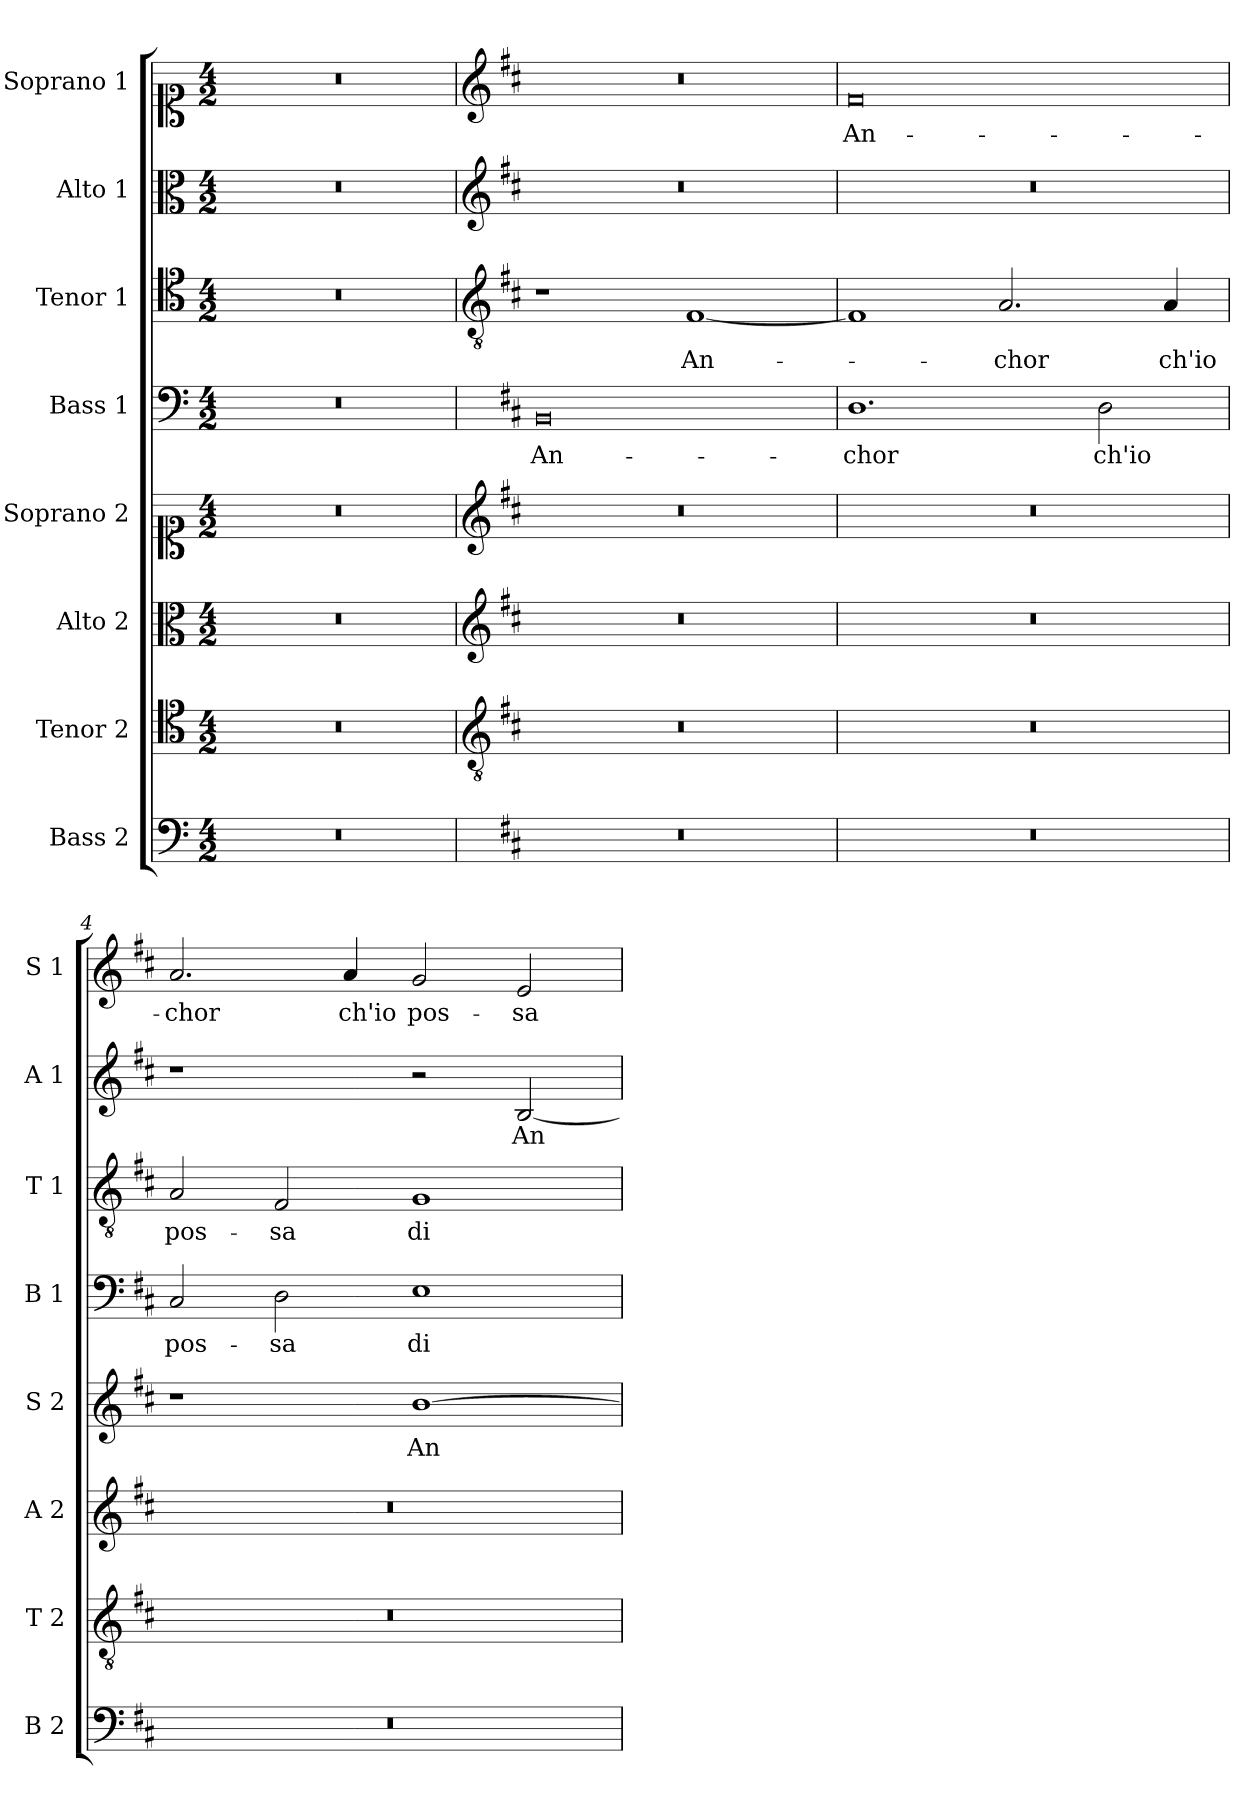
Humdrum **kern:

**kern	**kern	**kern	**kern	**text	**kern	**text	**kern	**text	**kern	**text	**kern	**text
*part8	*part7	*part6	*part5	*part5	*part4	*part4	*part3	*part3	*part2	*part2	*part1	*part1
*staff8	*staff7	*staff6	*staff5	*staff5	*staff4	*staff4	*staff3	*staff3	*staff2	*staff2	*staff1	*staff1
*I"Bass 2	*I"Tenor 2	*I"Alto 2	*I"Soprano 2	*	*I"Bass 1	*	*I"Tenor 1	*	*I"Alto 1	*	*I"Soprano 1	*
*I'B 2	*I'T 2	*I'A 2	*I'S 2	*	*I'B 1	*	*I'T 1	*	*I'A 1	*	*I'S 1	*
*clefF4	*clefC4	*clefC3	*clefC1	*	*clefF4	*	*clefC4	*	*clefC3	*	*clefC1	*
*k[]	*k[]	*k[]	*k[]	*	*k[]	*	*k[]	*	*k[]	*	*k[]	*
*C:	*C:	*C:	*C:	*	*C:	*	*C:	*	*C:	*	*C:	*
*M4/2	*M4/2	*M4/2	*M4/2	*	*M4/2	*	*M4/2	*	*M4/2	*	*M4/2	*
=1	=1	=1	=1	=1	=1	=1	=1	=1	=1	=1	=1	=1
0r	0r	0r	0r	.	0r	.	0r	.	0r	.	0r	.
=2	=2	=2	=2	=2	=2	=2	=2	=2	=2	=2	=2	=2
*	*clefGv2	*clefG2	*clefG2	*	*	*	*clefGv2	*	*clefG2	*	*clefG2	*
*k[f#c#]	*k[f#c#]	*k[f#c#]	*k[f#c#]	*	*k[f#c#]	*	*k[f#c#]	*	*k[f#c#]	*	*k[f#c#]	*
*D:	*D:	*D:	*D:	*	*D:	*	*D:	*	*D:	*	*D:	*
!	!	!	!	!	!	!LO:LY:b	!	!	!	!	!	!
0r	0r	0r	0r	.	0BB	An-	1r	.	0r	.	0r	.
!	!	!	!	!	!	!	!	!LO:LY:b	!	!	!	!
.	.	.	.	.	.	.	[1F#	An-	.	.	.	.
=3	=3	=3	=3	=3	=3	=3	=3	=3	=3	=3	=3	=3
!	!	!	!	!	!	!LO:LY:b	!	!	!	!	!	!LO:LY:b
0r	0r	0r	0r	.	1.D	-chor	1F#]	.	0r	.	0f#	An-
!	!	!	!	!	!	!	!	!LO:LY:b	!	!	!	!
.	.	.	.	.	.	.	2.A/	-chor	.	.	.	.
!	!	!	!	!	!	!LO:LY:b	!	!	!	!	!	!
.	.	.	.	.	2D\	ch'io	.	.	.	.	.	.
!	!	!	!	!	!	!	!	!LO:LY:b	!	!	!	!
.	.	.	.	.	.	.	4A/	ch'io	.	.	.	.
=4	=4	=4	=4	=4	=4	=4	=4	=4	=4	=4	=4	=4
!	!	!	!	!	!	!LO:LY:b	!	!LO:LY:b	!	!	!	!LO:LY:b
0r	0r	0r	1r	.	2C#/	pos-	2A/	pos-	1r	.	2.a/	-chor
!	!	!	!	!	!	!LO:LY:b	!	!LO:LY:b	!	!	!	!
.	.	.	.	.	2D\	-sa	2F#/	-sa	.	.	.	.
!	!	!	!	!	!	!	!	!	!	!	!	!LO:LY:b
.	.	.	.	.	.	.	.	.	.	.	4a/	ch'io
!	!	!	!	!LO:LY:b	!	!LO:LY:b	!	!LO:LY:b	!	!	!	!LO:LY:b
.	.	.	[1b	An-	1E	di-	1G	di-	2r	.	2g/	pos-
!	!	!	!	!	!	!	!	!	!	!LO:LY:b	!	!LO:LY:b
.	.	.	.	.	.	.	.	.	[2B/	An-	2e/	-sa
=	=	=	=	=	=	=	=	=	=	=	=	=
*-	*-	*-	*-	*-	*-	*-	*-	*-	*-	*-	*-	*-
